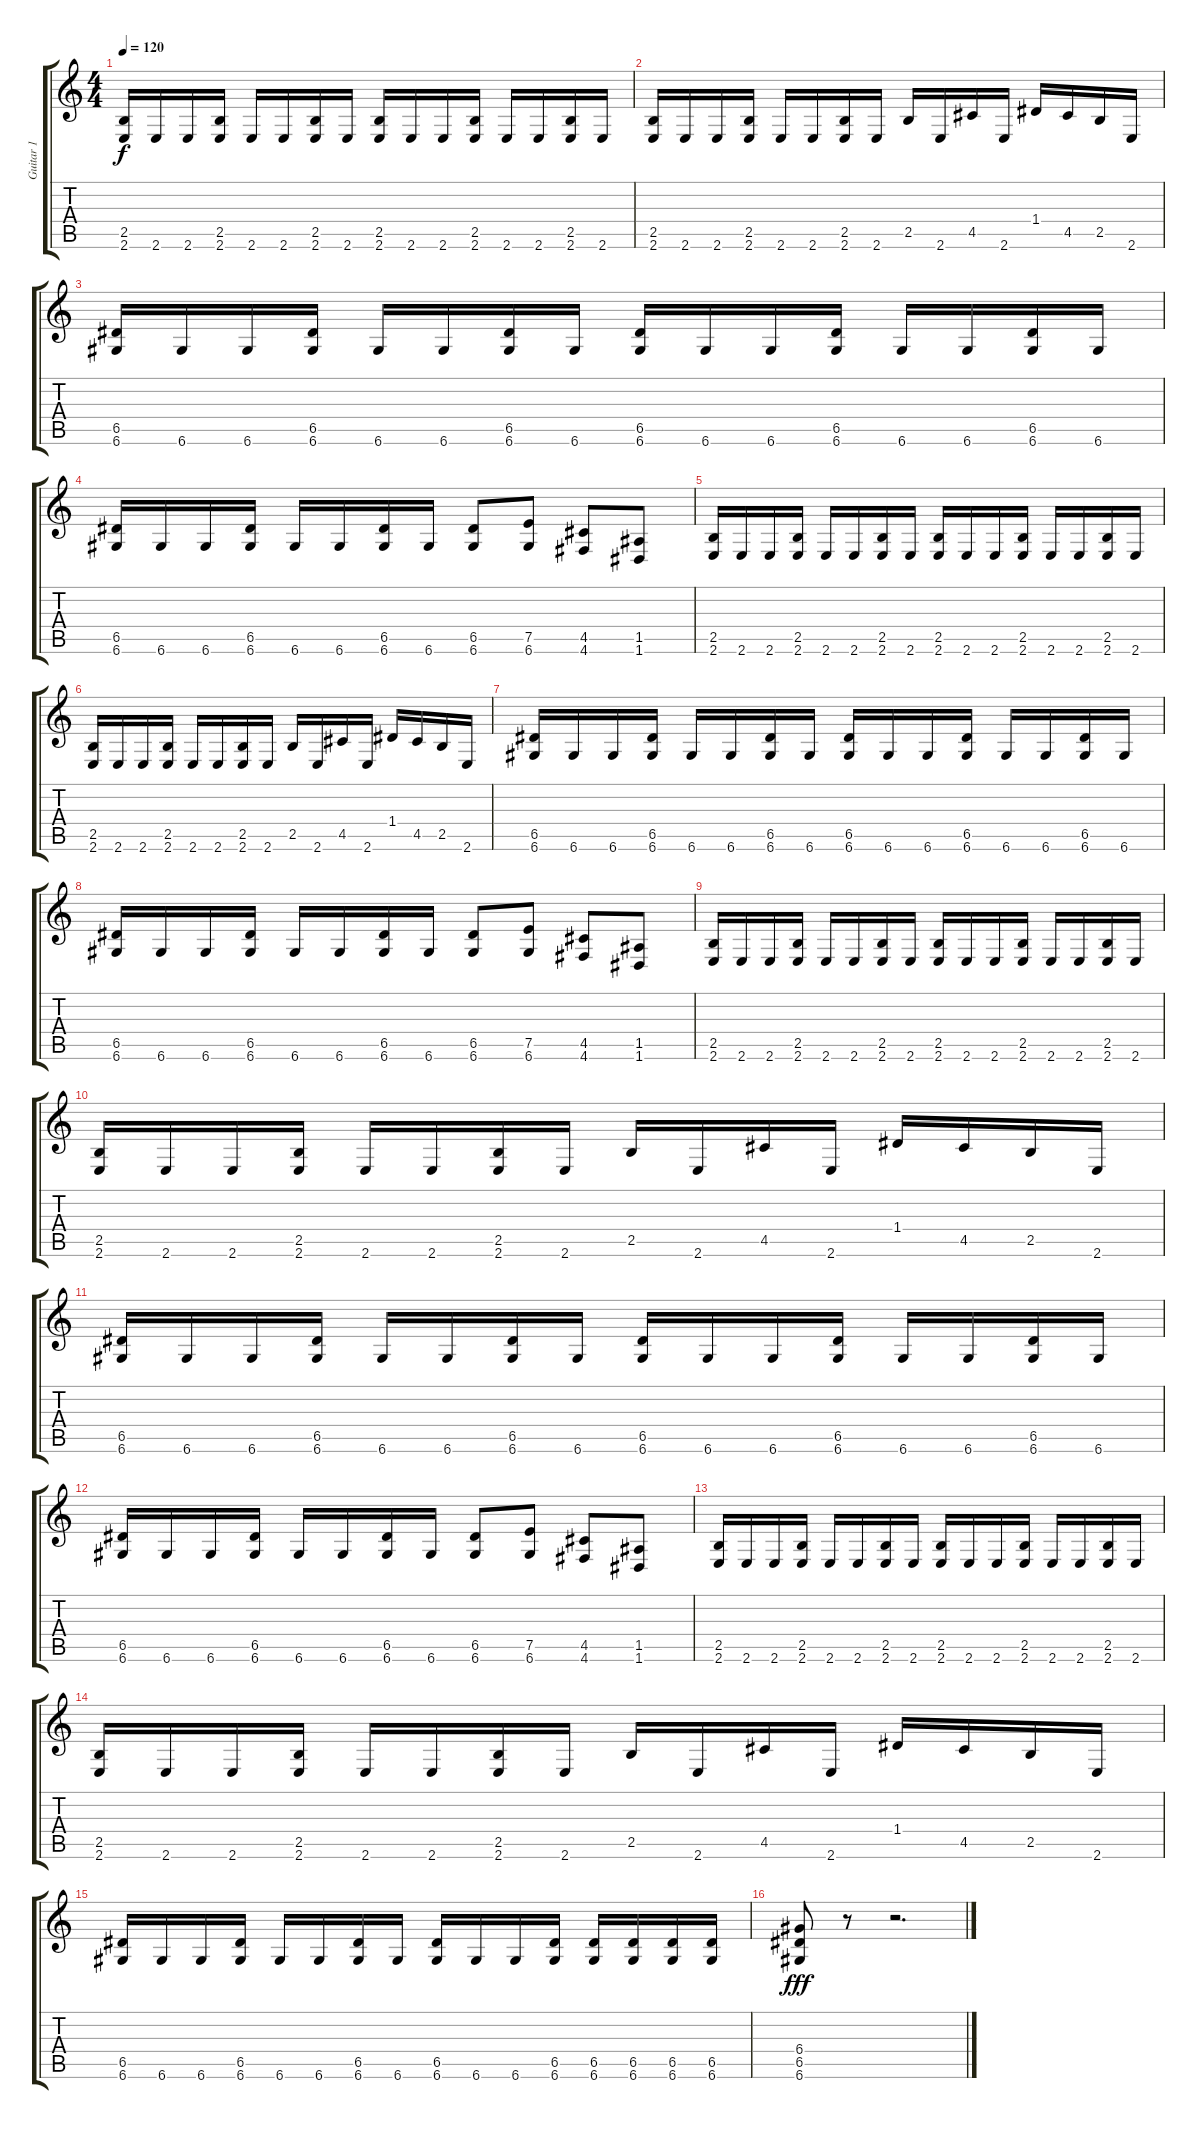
\track ("Guitar 1" "Guitar 1") {instrument distortionguitar}
\staff {score tabs}
\tuning (E4 B3 G3 D3 A2 D2) {hide}
\ts (4 4)
\tempo 120
\clef g2
\ks c
(2.5 2.6).16{dy f} 2.6.16 2.6.16 (2.5 2.6).16 2.6.16 2.6.16 (2.5 2.6).16 2.6.16 (2.5 2.6).16 2.6.16 2.6.16 (2.5 2.6).16 2.6.16 2.6.16 (2.5 2.6).16 2.6.16 |
(2.5 2.6).16 2.6.16 2.6.16 (2.5 2.6).16 2.6.16 2.6.16 (2.5 2.6).16 2.6.16 2.5.16 2.6.16 4.5.16 2.6.16 1.4.16 4.5.16 2.5.16 2.6.16 |
(6.5 6.6).16 6.6.16 6.6.16 (6.5 6.6).16 6.6.16 6.6.16 (6.5 6.6).16 6.6.16 (6.5 6.6).16 6.6.16 6.6.16 (6.5 6.6).16 6.6.16 6.6.16 (6.5 6.6).16 6.6.16 |
(6.5 6.6).16 6.6.16 6.6.16 (6.5 6.6).16 6.6.16 6.6.16 (6.5 6.6).16 6.6.16 (6.5 6.6).8 (7.5 6.6).8 (4.5 4.6).8 (1.5 1.6).8 |
(2.5 2.6).16 2.6.16 2.6.16 (2.5 2.6).16 2.6.16 2.6.16 (2.5 2.6).16 2.6.16 (2.5 2.6).16 2.6.16 2.6.16 (2.5 2.6).16 2.6.16 2.6.16 (2.5 2.6).16 2.6.16 |
(2.5 2.6).16 2.6.16 2.6.16 (2.5 2.6).16 2.6.16 2.6.16 (2.5 2.6).16 2.6.16 2.5.16 2.6.16 4.5.16 2.6.16 1.4.16 4.5.16 2.5.16 2.6.16 |
(6.5 6.6).16 6.6.16 6.6.16 (6.5 6.6).16 6.6.16 6.6.16 (6.5 6.6).16 6.6.16 (6.5 6.6).16 6.6.16 6.6.16 (6.5 6.6).16 6.6.16 6.6.16 (6.5 6.6).16 6.6.16 |
(6.5 6.6).16 6.6.16 6.6.16 (6.5 6.6).16 6.6.16 6.6.16 (6.5 6.6).16 6.6.16 (6.5 6.6).8 (7.5 6.6).8 (4.5 4.6).8 (1.5 1.6).8 |
(2.5 2.6).16 2.6.16 2.6.16 (2.5 2.6).16 2.6.16 2.6.16 (2.5 2.6).16 2.6.16 (2.5 2.6).16 2.6.16 2.6.16 (2.5 2.6).16 2.6.16 2.6.16 (2.5 2.6).16 2.6.16 |
(2.5 2.6).16 2.6.16 2.6.16 (2.5 2.6).16 2.6.16 2.6.16 (2.5 2.6).16 2.6.16 2.5.16 2.6.16 4.5.16 2.6.16 1.4.16 4.5.16 2.5.16 2.6.16 |
(6.5 6.6).16 6.6.16 6.6.16 (6.5 6.6).16 6.6.16 6.6.16 (6.5 6.6).16 6.6.16 (6.5 6.6).16 6.6.16 6.6.16 (6.5 6.6).16 6.6.16 6.6.16 (6.5 6.6).16 6.6.16 |
(6.5 6.6).16 6.6.16 6.6.16 (6.5 6.6).16 6.6.16 6.6.16 (6.5 6.6).16 6.6.16 (6.5 6.6).8 (7.5 6.6).8 (4.5 4.6).8 (1.5 1.6).8 |
(2.5 2.6).16 2.6.16 2.6.16 (2.5 2.6).16 2.6.16 2.6.16 (2.5 2.6).16 2.6.16 (2.5 2.6).16 2.6.16 2.6.16 (2.5 2.6).16 2.6.16 2.6.16 (2.5 2.6).16 2.6.16 |
(2.5 2.6).16 2.6.16 2.6.16 (2.5 2.6).16 2.6.16 2.6.16 (2.5 2.6).16 2.6.16 2.5.16 2.6.16 4.5.16 2.6.16 1.4.16 4.5.16 2.5.16 2.6.16 |
(6.5 6.6).16 6.6.16 6.6.16 (6.5 6.6).16 6.6.16 6.6.16 (6.5 6.6).16 6.6.16 (6.5 6.6).16 6.6.16 6.6.16 (6.5 6.6).16 (6.5 6.6).16 (6.5 6.6).16 (6.5 6.6).16 (6.5 6.6).16 |
(6.4 6.5 6.6).8{dy fff} r.8 r.2{d}
